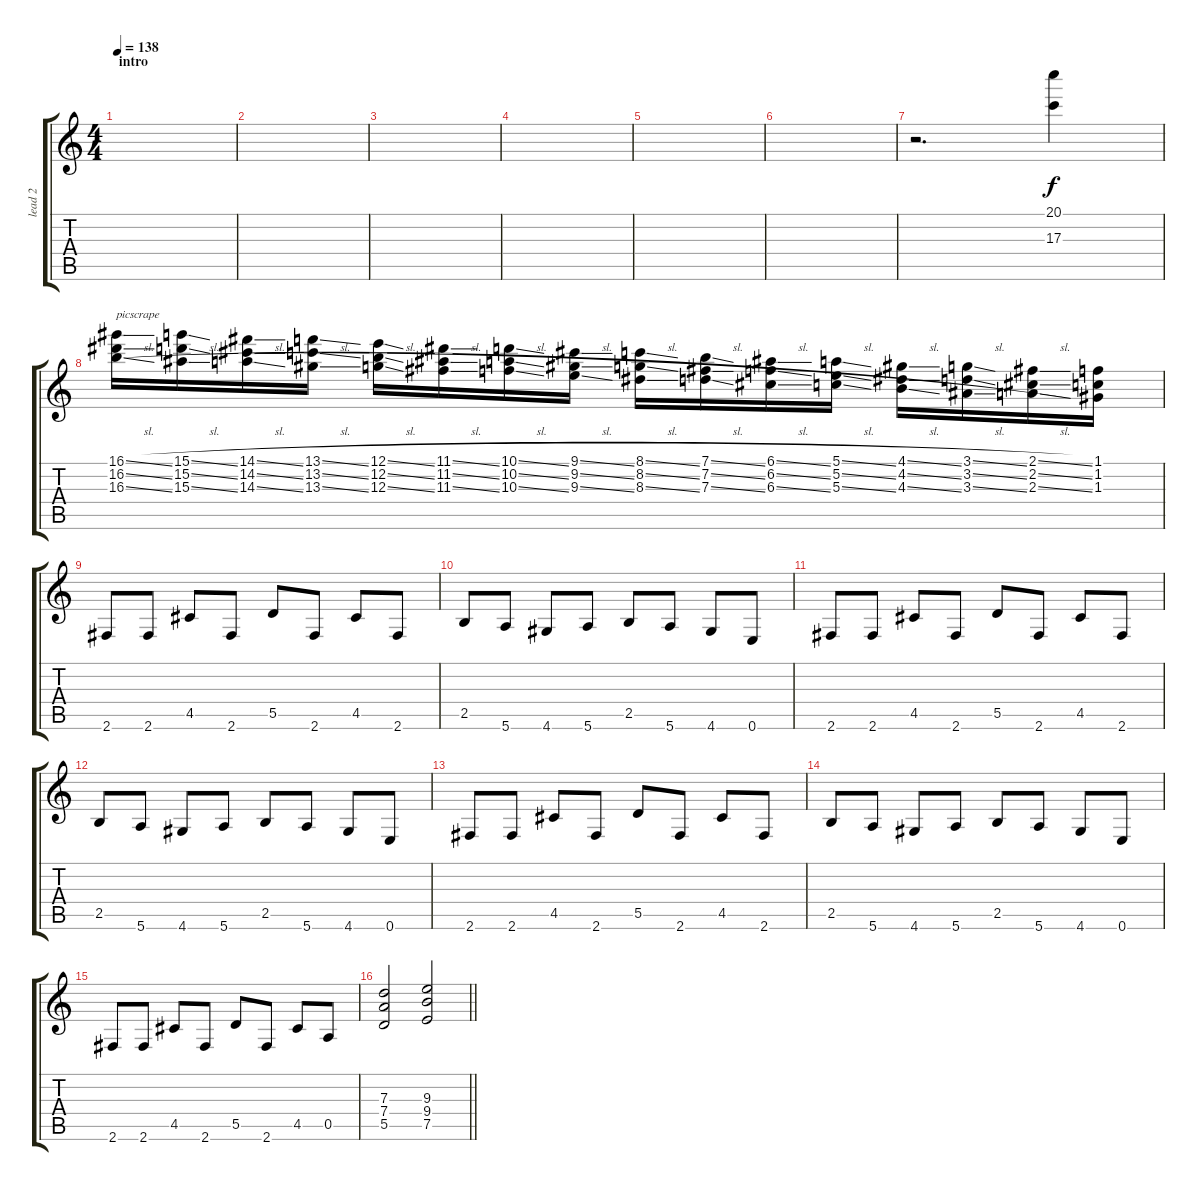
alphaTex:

\track ("lead 2" "lead 2") {instrument distortionguitar}
\staff {score tabs}
\tuning (E4 B3 G3 D3 A2 E2) {hide}
\ts (4 4)
\section ("" "intro")
\tempo 138
\clef g2
\ks c
|
|
|
|
|
|
r.2{d} (20.1 17.3).4 |
(16.1{sl} 16.2{sl} 16.3{sl}).16{txt "picscrape" instrument guitarharmonics} (15.1{sl} 15.2{sl} 15.3{sl}).16 (14.1{sl} 14.2{sl} 14.3{sl}).16 (13.1{sl} 13.2{sl} 13.3{sl}).16 (12.1{sl} 12.2{sl} 12.3{sl}).16 (11.1{sl} 11.2{sl} 11.3{sl}).16 (10.1{sl} 10.2{sl} 10.3{sl}).16 (9.1{sl} 9.2{sl} 9.3{sl}).16 (8.1{sl} 8.2{sl} 8.3{sl}).16 (7.1{sl} 7.2{sl} 7.3{sl}).16 (6.1{sl} 6.2{sl} 6.3{sl}).16 (5.1{sl} 5.2{sl} 5.3{sl}).16 (4.1{sl} 4.2{sl} 4.3{sl}).16 (3.1{sl} 3.2{sl} 3.3{sl}).16 (2.1{sl} 2.2{sl} 2.3{sl}).16 (1.1 1.2 1.3).16 |
2.6.8{instrument distortionguitar} 2.6.8 4.5.8 2.6.8 5.5.8 2.6.8 4.5.8 2.6.8 |
2.5.8 5.6.8 4.6.8 5.6.8 2.5.8 5.6.8 4.6.8 0.6.8 |
2.6.8 2.6.8 4.5.8 2.6.8 5.5.8 2.6.8 4.5.8 2.6.8 |
2.5.8 5.6.8 4.6.8 5.6.8 2.5.8 5.6.8 4.6.8 0.6.8 |
2.6.8 2.6.8 4.5.8 2.6.8 5.5.8 2.6.8 4.5.8 2.6.8 |
2.5.8 5.6.8 4.6.8 5.6.8 2.5.8 5.6.8 4.6.8 0.6.8 |
2.6.8 2.6.8 4.5.8 2.6.8 5.5.8 2.6.8 4.5.8 0.5.8 |
\barLineRight lightlight
(7.3 7.4 5.5).2 (9.3 9.4 7.5).2
